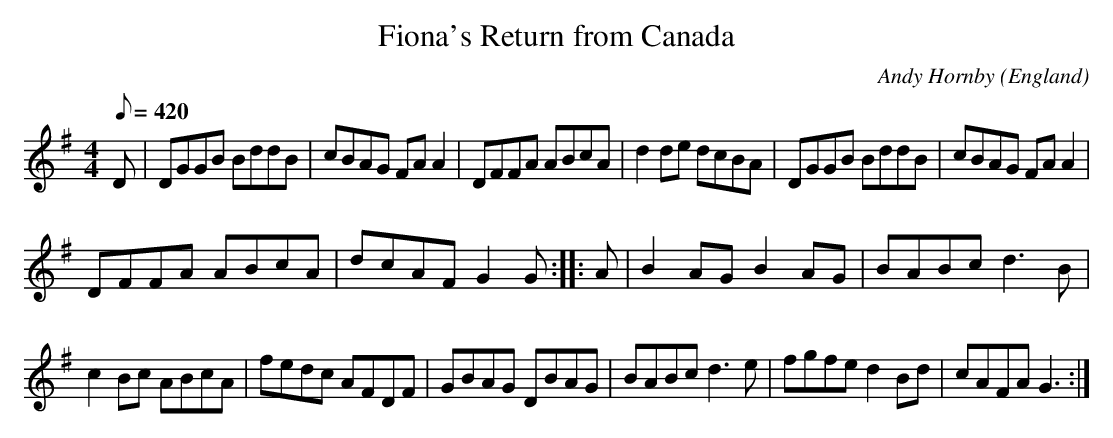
X:1
T:Fiona's Return from Canada
C:Andy Hornby
M:4/4
O:England
Q:1/8=420
K:G major
D|\
DGGB BddB| cBAG FAA2| DFFA ABcA|d2de dcBA|\
DGGB BddB|cBAG FAA2|
DFFA ABcA|dcAF G2G ::\
A|\
B2AG B2AG|BABc d3B|
c2Bc ABcA|fedc AFDF|\
GBAG DBAG|BABc d3e|fgfe d2Bd|cAFA G3:|
